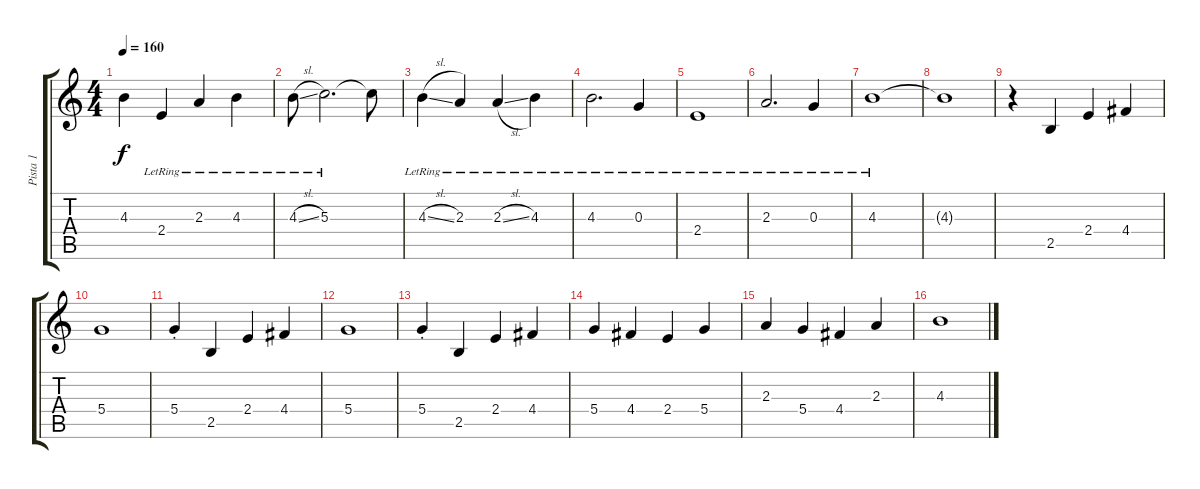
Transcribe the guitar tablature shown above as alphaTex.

\track ("Pista 1" "Pista 1") {instrument electricguitarjazz}
\staff {score tabs}
\tuning (E4 B3 G3 D3 A2 E2) {hide}
\ts (4 4)
\tempo 160
\clef g2
\ks c
4.3{t}.4{dy f} 2.4{lr}.4 2.3{lr}.4 4.3{lr}.4 |
4.3{sl lr}.8 5.3{lr}.2{d} 5.3{t}.8 |
4.3{sl lr}.4 2.3{lr}.4 2.3{sl lr}.4 4.3{lr}.4 |
4.3{lr}.2{d} 0.3{lr}.4 |
2.4{lr}.1 |
2.3{lr}.2{d} 0.3{lr}.4 |
4.3{lr}.1 |
4.3{t}.1 |
r.4{instrument distortionguitar} 2.5.4 2.4.4 4.4.4 |
5.4.1 |
5.4{st}.4 2.5.4 2.4.4 4.4.4 |
5.4.1 |
5.4{st}.4 2.5.4 2.4.4 4.4.4 |
5.4.4 4.4.4 2.4.4 5.4.4 |
2.3.4 5.4.4 4.4.4 2.3.4 |
4.3.1
